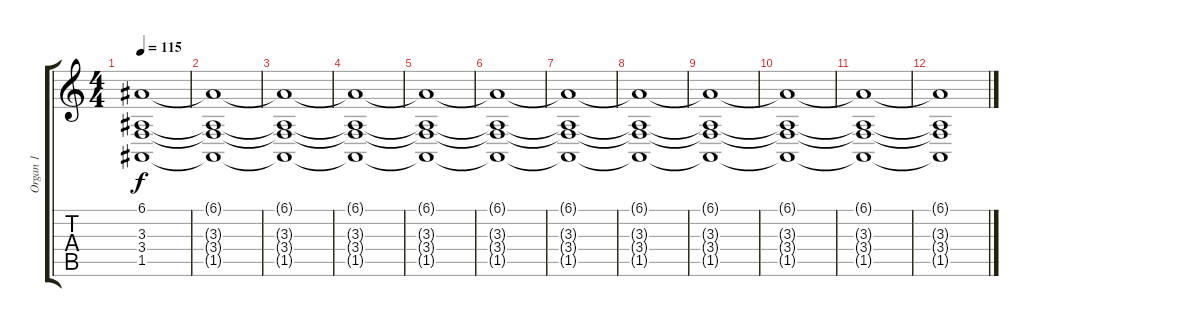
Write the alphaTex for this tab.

\track ("Organ 1" "Organ 1") {instrument churchorgan}
\staff {score tabs}
\tuning (E4 B3 G3 D3 A2 E2) {hide}
\ts (4 4)
\tempo 115
\clef g2
\ks c
(6.1{t} 3.3{t} 3.4{t} 1.5{t}).1{dy f} |
(6.1{t} 3.3{t} 3.4{t} 1.5{t}).1 |
(6.1{t} 3.3{t} 3.4{t} 1.5{t}).1 |
(6.1{t} 3.3{t} 3.4{t} 1.5{t}).1 |
(6.1{t} 3.3{t} 3.4{t} 1.5{t}).1 |
(6.1{t} 3.3{t} 3.4{t} 1.5{t}).1 |
(6.1{t} 3.3{t} 3.4{t} 1.5{t}).1 |
(6.1{t} 3.3{t} 3.4{t} 1.5{t}).1 |
(6.1{t} 3.3{t} 3.4{t} 1.5{t}).1 |
(6.1{t} 3.3{t} 3.4{t} 1.5{t}).1 |
(6.1{t} 3.3{t} 3.4{t} 1.5{t}).1 |
(6.1{t} 3.3{t} 3.4{t} 1.5{t}).1
